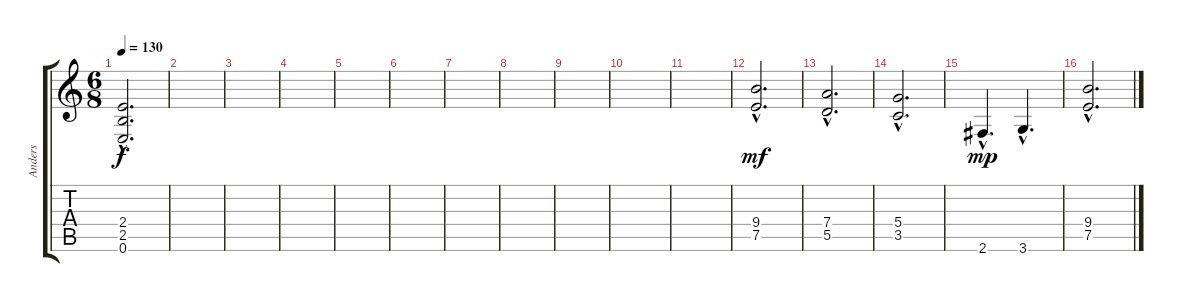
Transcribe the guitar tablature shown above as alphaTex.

\track ("Anders" "Anders") {instrument distortionguitar}
\staff {score tabs}
\tuning (E4 B3 G3 D3 A2 E2) {hide}
\ts (6 8)
\tempo 130
\clef g2
\ks c
(2.4{hac t} 2.5{hac t} 0.6{hac t}).2{d dy f} |
|
|
|
|
|
|
|
|
|
|
(9.4{hac} 7.5{hac}).2{d dy mf volume 11 instrument overdrivenguitar} |
(7.4{hac} 5.5{hac}).2{d} |
(5.4{hac} 3.5{hac}).2{d} |
2.6{hac}.4{d dy mp} 3.6{hac}.4{d} |
(9.4{hac} 7.5{hac}).2{d instrument overdrivenguitar}
